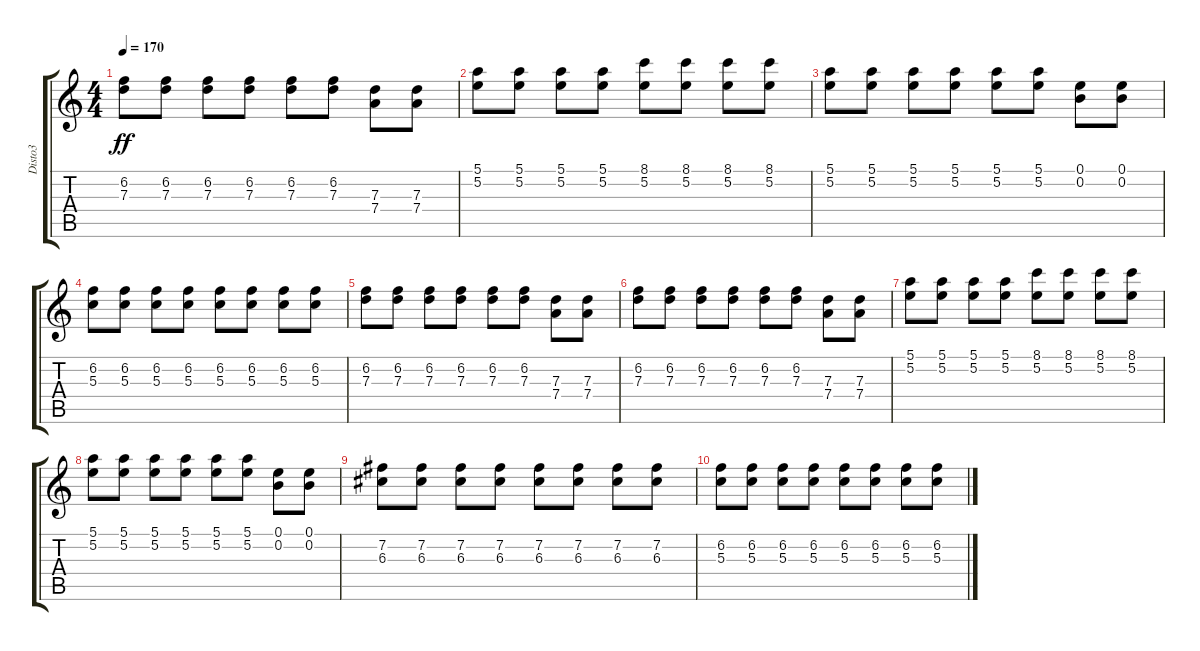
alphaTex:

\track ("Disto3" "Disto3") {instrument overdrivenguitar}
\staff {score tabs}
\tuning (E4 B3 G3 D3 A2 D2) {hide}
\ts (4 4)
\tempo 170
\clef g2
\ks c
(6.2 7.3).8{dy ff} (6.2 7.3).8 (6.2 7.3).8 (6.2 7.3).8 (6.2 7.3).8 (6.2 7.3).8 (7.3 7.4).8 (7.3 7.4).8 |
(5.1 5.2).8 (5.1 5.2).8 (5.1 5.2).8 (5.1 5.2).8 (8.1 5.2).8 (8.1 5.2).8 (8.1 5.2).8 (8.1 5.2).8 |
(5.1 5.2).8 (5.1 5.2).8 (5.1 5.2).8 (5.1 5.2).8 (5.1 5.2).8 (5.1 5.2).8 (0.1 0.2).8 (0.1 0.2).8 |
(6.2 5.3).8 (6.2 5.3).8 (6.2 5.3).8 (6.2 5.3).8 (6.2 5.3).8 (6.2 5.3).8 (6.2 5.3).8 (6.2 5.3).8 |
(6.2 7.3).8 (6.2 7.3).8 (6.2 7.3).8 (6.2 7.3).8 (6.2 7.3).8 (6.2 7.3).8 (7.3 7.4).8 (7.3 7.4).8 |
(6.2 7.3).8 (6.2 7.3).8 (6.2 7.3).8 (6.2 7.3).8 (6.2 7.3).8 (6.2 7.3).8 (7.3 7.4).8 (7.3 7.4).8 |
(5.1 5.2).8 (5.1 5.2).8 (5.1 5.2).8 (5.1 5.2).8 (8.1 5.2).8 (8.1 5.2).8 (8.1 5.2).8 (8.1 5.2).8 |
(5.1 5.2).8 (5.1 5.2).8 (5.1 5.2).8 (5.1 5.2).8 (5.1 5.2).8 (5.1 5.2).8 (0.1 0.2).8 (0.1 0.2).8 |
(7.2 6.3).8 (7.2 6.3).8 (7.2 6.3).8 (7.2 6.3).8 (7.2 6.3).8 (7.2 6.3).8 (7.2 6.3).8 (7.2 6.3).8 |
(6.2 5.3).8 (6.2 5.3).8 (6.2 5.3).8 (6.2 5.3).8 (6.2 5.3).8 (6.2 5.3).8 (6.2 5.3).8 (6.2 5.3).8
